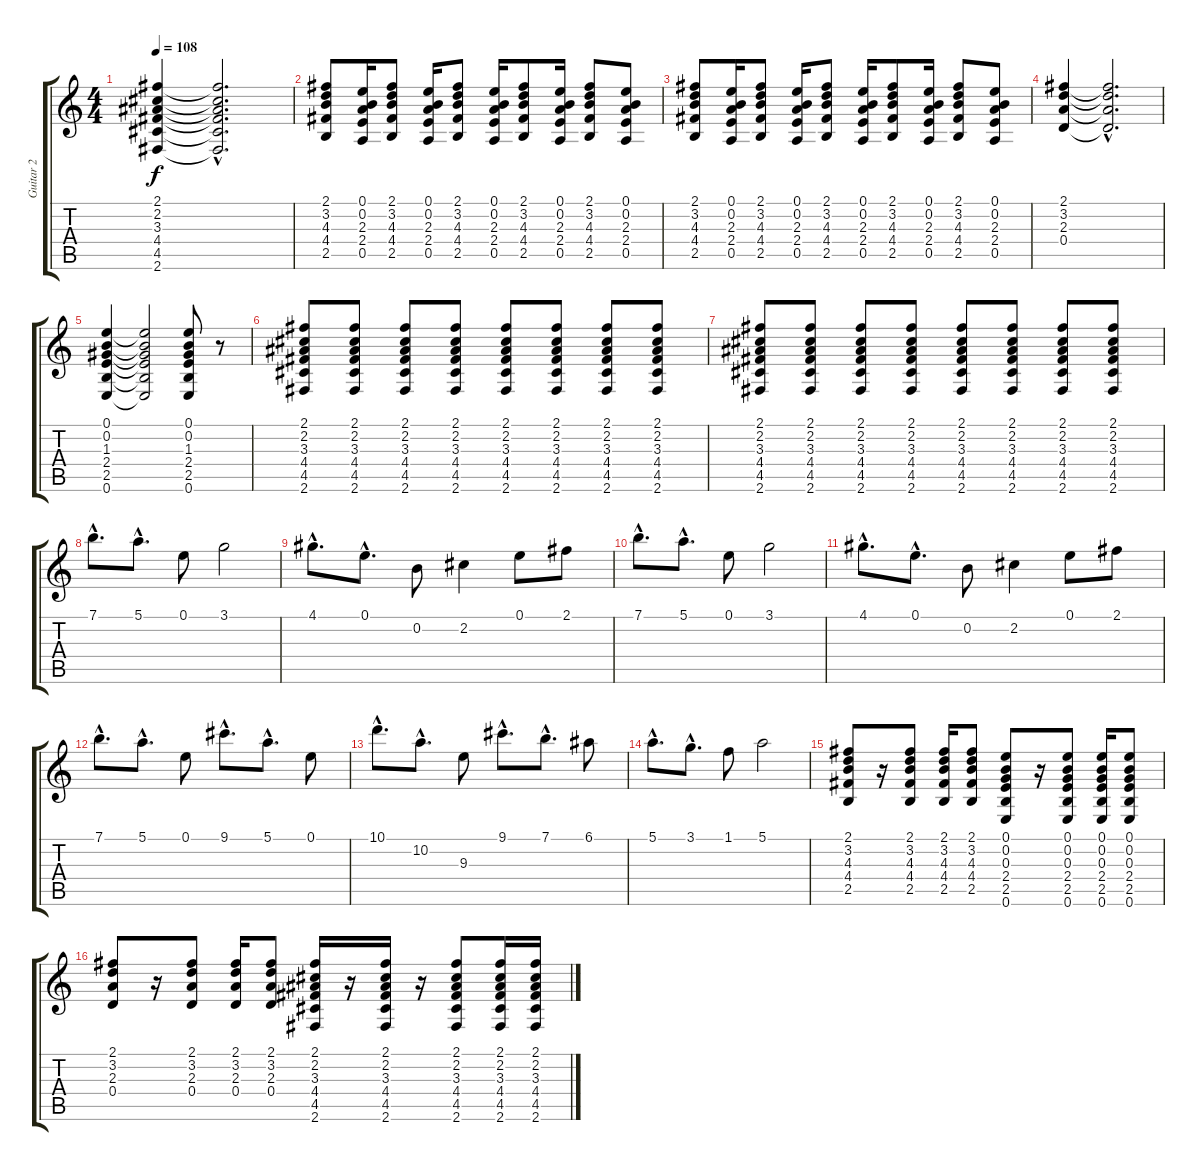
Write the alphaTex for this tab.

\track ("Guitar 2" "Guitar 2") {instrument overdrivenguitar}
\staff {score tabs}
\tuning (E4 B3 G3 D3 A2 E2) {hide}
\ts (4 4)
\tempo 108
\clef g2
\ks c
(2.1 2.2 3.3 4.4 4.5 2.6).4{dy f volume 9} (2.1{hac t} 2.2{hac t} 3.3{hac t} 4.4{hac t} 4.5{hac t} 2.6{hac t}).2{d volume 4} |
(2.1 3.2 4.3 4.4 2.5).8{volume 9} (0.1 0.2 2.3 2.4 0.5).16 (2.1 3.2 4.3 4.4 2.5).8 (0.1 0.2 2.3 2.4 0.5).16 (2.1 3.2 4.3 4.4 2.5).8 (0.1 0.2 2.3 2.4 0.5).16 (2.1 3.2 4.3 4.4 2.5).8 (0.1 0.2 2.3 2.4 0.5).16 (2.1 3.2 4.3 4.4 2.5).8 (0.1 0.2 2.3 2.4 0.5).8 |
(2.1 3.2 4.3 4.4 2.5).8{volume 9} (0.1 0.2 2.3 2.4 0.5).16 (2.1 3.2 4.3 4.4 2.5).8 (0.1 0.2 2.3 2.4 0.5).16 (2.1 3.2 4.3 4.4 2.5).8 (0.1 0.2 2.3 2.4 0.5).16 (2.1 3.2 4.3 4.4 2.5).8 (0.1 0.2 2.3 2.4 0.5).16 (2.1 3.2 4.3 4.4 2.5).8 (0.1 0.2 2.3 2.4 0.5).8 |
(2.1 3.2 2.3 0.4).4{volume 9} (2.1{hac t} 3.2{hac t} 2.3{hac t} 0.4{hac t}).2{d volume 4} |
(0.1 0.2 1.3 2.4 2.5 0.6).4{volume 9} (0.1{t} 0.2{t} 1.3{t} 2.4{t} 2.5{t} 0.6{t}).2{volume 5} (0.1 0.2 1.3 2.4 2.5 0.6).8{volume 9} r.8 |
(2.1 2.2 3.3 4.4 4.5 2.6).8 (2.1 2.2 3.3 4.4 4.5 2.6).8 (2.1 2.2 3.3 4.4 4.5 2.6).8 (2.1 2.2 3.3 4.4 4.5 2.6).8 (2.1 2.2 3.3 4.4 4.5 2.6).8 (2.1 2.2 3.3 4.4 4.5 2.6).8 (2.1 2.2 3.3 4.4 4.5 2.6).8 (2.1 2.2 3.3 4.4 4.5 2.6).8 |
(2.1 2.2 3.3 4.4 4.5 2.6).8 (2.1 2.2 3.3 4.4 4.5 2.6).8 (2.1 2.2 3.3 4.4 4.5 2.6).8 (2.1 2.2 3.3 4.4 4.5 2.6).8 (2.1 2.2 3.3 4.4 4.5 2.6).8 (2.1 2.2 3.3 4.4 4.5 2.6).8 (2.1 2.2 3.3 4.4 4.5 2.6).8 (2.1 2.2 3.3 4.4 4.5 2.6).8 |
7.1{hac}.8{d volume 11 balance 6 instrument electricguitarclean} 5.1{hac}.8{d} 0.1.8 3.1.2 |
4.1{hac}.8{d} 0.1{hac}.8{d} 0.2.8 2.2.4 0.1.8 2.1.8 |
7.1{hac}.8{d} 5.1{hac}.8{d} 0.1.8 3.1.2 |
4.1{hac}.8{d} 0.1{hac}.8{d} 0.2.8 2.2.4 0.1.8 2.1.8 |
7.1{hac}.8{d} 5.1{hac}.8{d} 0.1.8 9.1{hac}.8{d} 5.1{hac}.8{d} 0.1.8 |
10.1{hac}.8{d} 10.2{hac}.8{d} 9.3.8 9.1{hac}.8{d} 7.1{hac}.8{d} 6.1.8 |
5.1{hac}.8{d} 3.1{hac}.8{d} 1.1.8 5.1.2 |
(2.1 3.2 4.3 4.4 2.5).8{volume 9 balance 8 instrument overdrivenguitar} r.16 (2.1 3.2 4.3 4.4 2.5).8 (2.1 3.2 4.3 4.4 2.5).16 (2.1 3.2 4.3 4.4 2.5).8 (0.1 0.2 0.3 2.4 2.5 0.6).8 r.16 (0.1 0.2 0.3 2.4 2.5 0.6).8 (0.1 0.2 0.3 2.4 2.5 0.6).16 (0.1 0.2 0.3 2.4 2.5 0.6).8 |
(2.1 3.2 2.3 0.4).8 r.16 (2.1 3.2 2.3 0.4).8 (2.1 3.2 2.3 0.4).16 (2.1 3.2 2.3 0.4).8 (2.1 2.2 3.3 4.4 4.5 2.6).16 r.16 (2.1 2.2 3.3 4.4 4.5 2.6).16 r.16 (2.1 2.2 3.3 4.4 4.5 2.6).8 (2.1 2.2 3.3 4.4 4.5 2.6).16 (2.1 2.2 3.3 4.4 4.5 2.6).16
